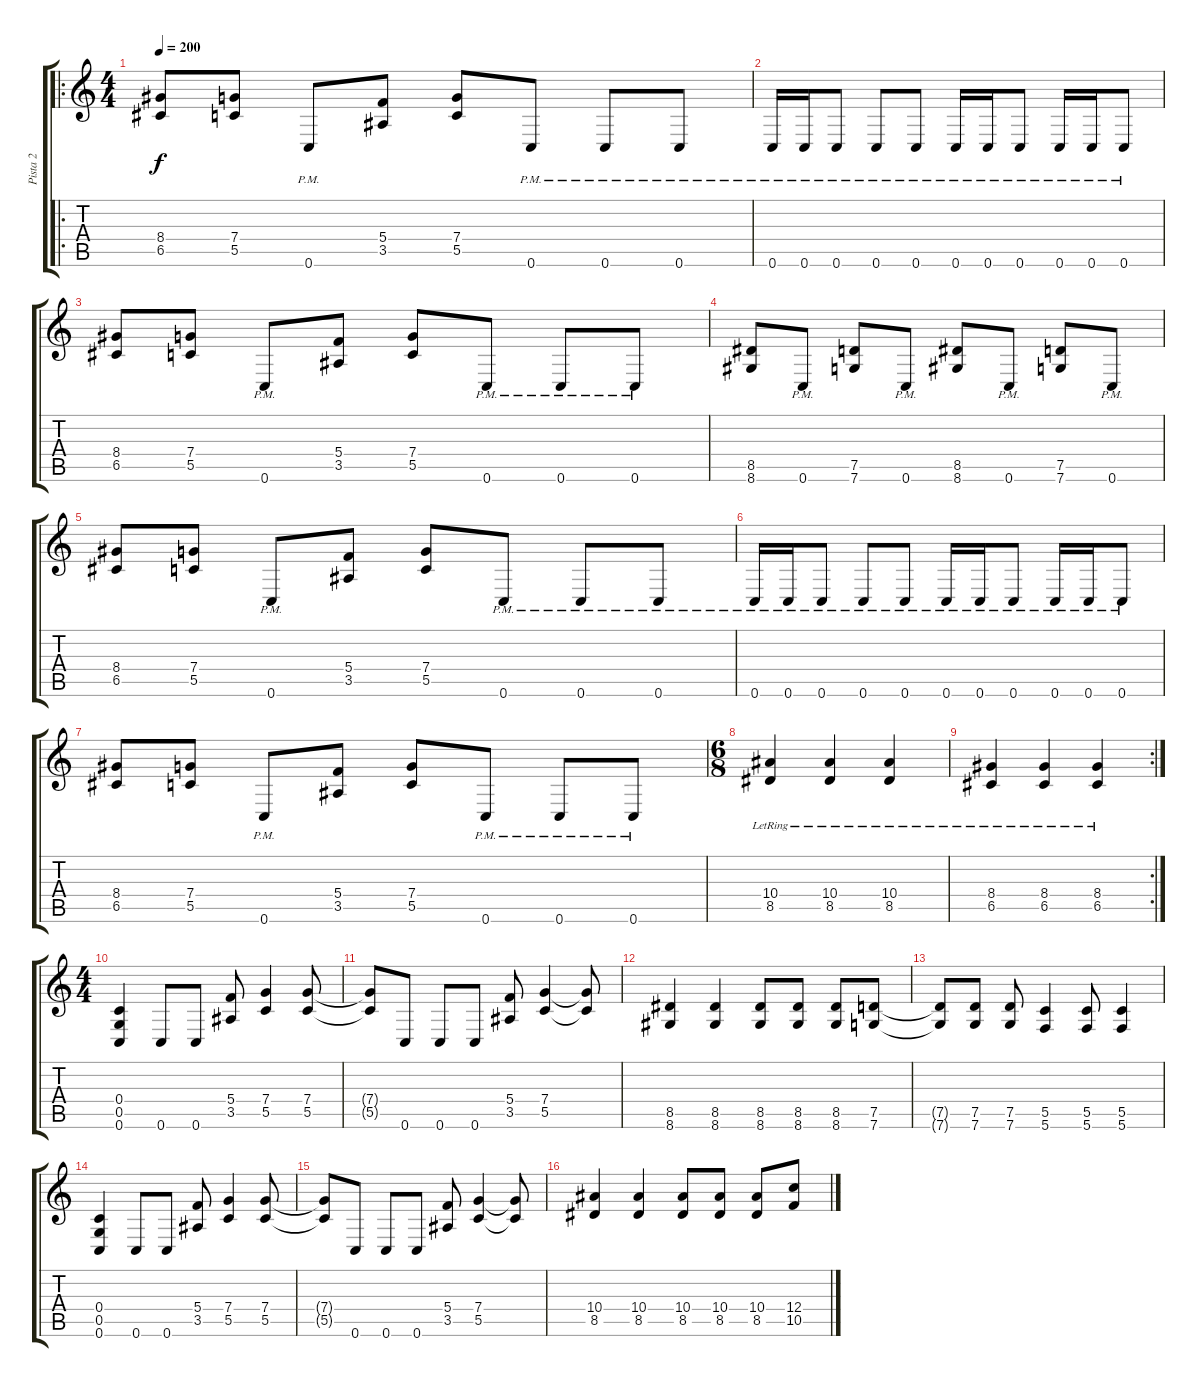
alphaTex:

\track ("Pista 2" "Pista 2") {instrument overdrivenguitar}
\staff {score tabs}
\tuning (D4 A3 F3 C3 G2 C2) {hide}
\ro
\ts (4 4)
\tempo 200
\clef g2
\ks c
(8.4 6.5).8{dy f} (7.4 5.5).8 0.6{pm}.8 (5.4 3.5).8 (7.4 5.5).8 0.6{pm}.8 0.6{pm}.8 0.6{pm}.8 |
0.6{pm}.16 0.6{pm}.16 0.6{pm}.8 0.6{pm}.8 0.6{pm}.8 0.6{pm}.16 0.6{pm}.16 0.6{pm}.8 0.6{pm}.16 0.6{pm}.16 0.6{pm}.8 |
(8.4 6.5).8 (7.4 5.5).8 0.6{pm}.8 (5.4 3.5).8 (7.4 5.5).8 0.6{pm}.8 0.6{pm}.8 0.6{pm}.8 |
(8.5 8.6).8 0.6{pm}.8 (7.5 7.6).8 0.6{pm}.8 (8.5 8.6).8 0.6{pm}.8 (7.5 7.6).8 0.6{pm}.8 |
(8.4 6.5).8 (7.4 5.5).8 0.6{pm}.8 (5.4 3.5).8 (7.4 5.5).8 0.6{pm}.8 0.6{pm}.8 0.6{pm}.8 |
0.6{pm}.16 0.6{pm}.16 0.6{pm}.8 0.6{pm}.8 0.6{pm}.8 0.6{pm}.16 0.6{pm}.16 0.6{pm}.8 0.6{pm}.16 0.6{pm}.16 0.6{pm}.8 |
(8.4 6.5).8 (7.4 5.5).8 0.6{pm}.8 (5.4 3.5).8 (7.4 5.5).8 0.6{pm}.8 0.6{pm}.8 0.6{pm}.8 |
\ts (6 8)
(10.4{lr} 8.5{lr}).4 (10.4{lr} 8.5{lr}).4 (10.4{lr} 8.5{lr}).4 |
\rc 2
(8.4{lr} 6.5{lr}).4 (8.4{lr} 6.5{lr}).4 (8.4{lr} 6.5{lr}).4 |
\ts (4 4)
(0.4 0.5 0.6).4 0.6.8 0.6.8 (5.4 3.5).8 (7.4 5.5).4 (7.4 5.5).8 |
(7.4{t} 5.5{t}).8 0.6.8 0.6.8 0.6.8 (5.4 3.5).8 (7.4 5.5).4 (7.4{t} 5.5{t}).8 |
(8.5 8.6).4 (8.5 8.6).4 (8.5 8.6).8 (8.5 8.6).8 (8.5 8.6).8 (7.5 7.6).8 |
(7.5{t} 7.6{t}).8 (7.5 7.6).8 (7.5 7.6).8 (5.5 5.6).4 (5.5 5.6).8 (5.5 5.6).4 |
(0.4 0.5 0.6).4 0.6.8 0.6.8 (5.4 3.5).8 (7.4 5.5).4 (7.4 5.5).8 |
(7.4{t} 5.5{t}).8 0.6.8 0.6.8 0.6.8 (5.4 3.5).8 (7.4 5.5).4 (7.4{t} 5.5{t}).8 |
(10.4 8.5).4 (10.4 8.5).4 (10.4 8.5).8 (10.4 8.5).8 (10.4 8.5).8 (12.4 10.5).8
